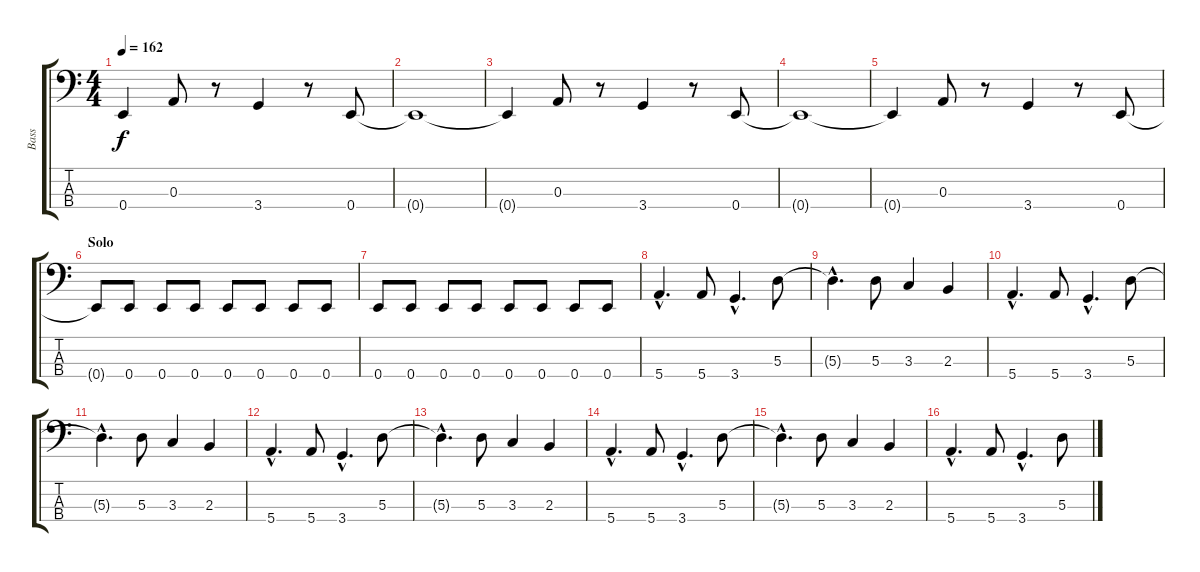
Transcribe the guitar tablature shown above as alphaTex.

\track ("Bass" "Bass") {instrument electricbassfinger}
\staff {score tabs}
\tuning (G2 D2 A1 E1) {hide}
\ts (4 4)
\tempo 162
\clef f4
\ks c
0.4{t}.4{dy f} 0.3.8 r.8 3.4.4 r.8 0.4.8 |
0.4{t}.1 |
0.4{t}.4 0.3.8 r.8 3.4.4 r.8 0.4.8 |
0.4{t}.1 |
0.4{t}.4 0.3.8 r.8 3.4.4 r.8 0.4.8 |
\section ("" "Solo")
0.4{t}.8 0.4.8 0.4.8 0.4.8 0.4.8 0.4.8 0.4.8 0.4.8 |
0.4.8 0.4.8 0.4.8 0.4.8 0.4.8 0.4.8 0.4.8 0.4.8 |
5.4{hac}.4{d} 5.4.8 3.4{hac}.4{d} 5.3.8 |
5.3{hac t}.4{d} 5.3.8 3.3.4 2.3.4 |
5.4{hac}.4{d} 5.4.8 3.4{hac}.4{d} 5.3.8 |
5.3{hac t}.4{d} 5.3.8 3.3.4 2.3.4 |
5.4{hac}.4{d} 5.4.8 3.4{hac}.4{d} 5.3.8 |
5.3{hac t}.4{d} 5.3.8 3.3.4 2.3.4 |
5.4{hac}.4{d} 5.4.8 3.4{hac}.4{d} 5.3.8 |
5.3{hac t}.4{d} 5.3.8 3.3.4 2.3.4 |
5.4{hac}.4{d} 5.4.8 3.4{hac}.4{d} 5.3.8
